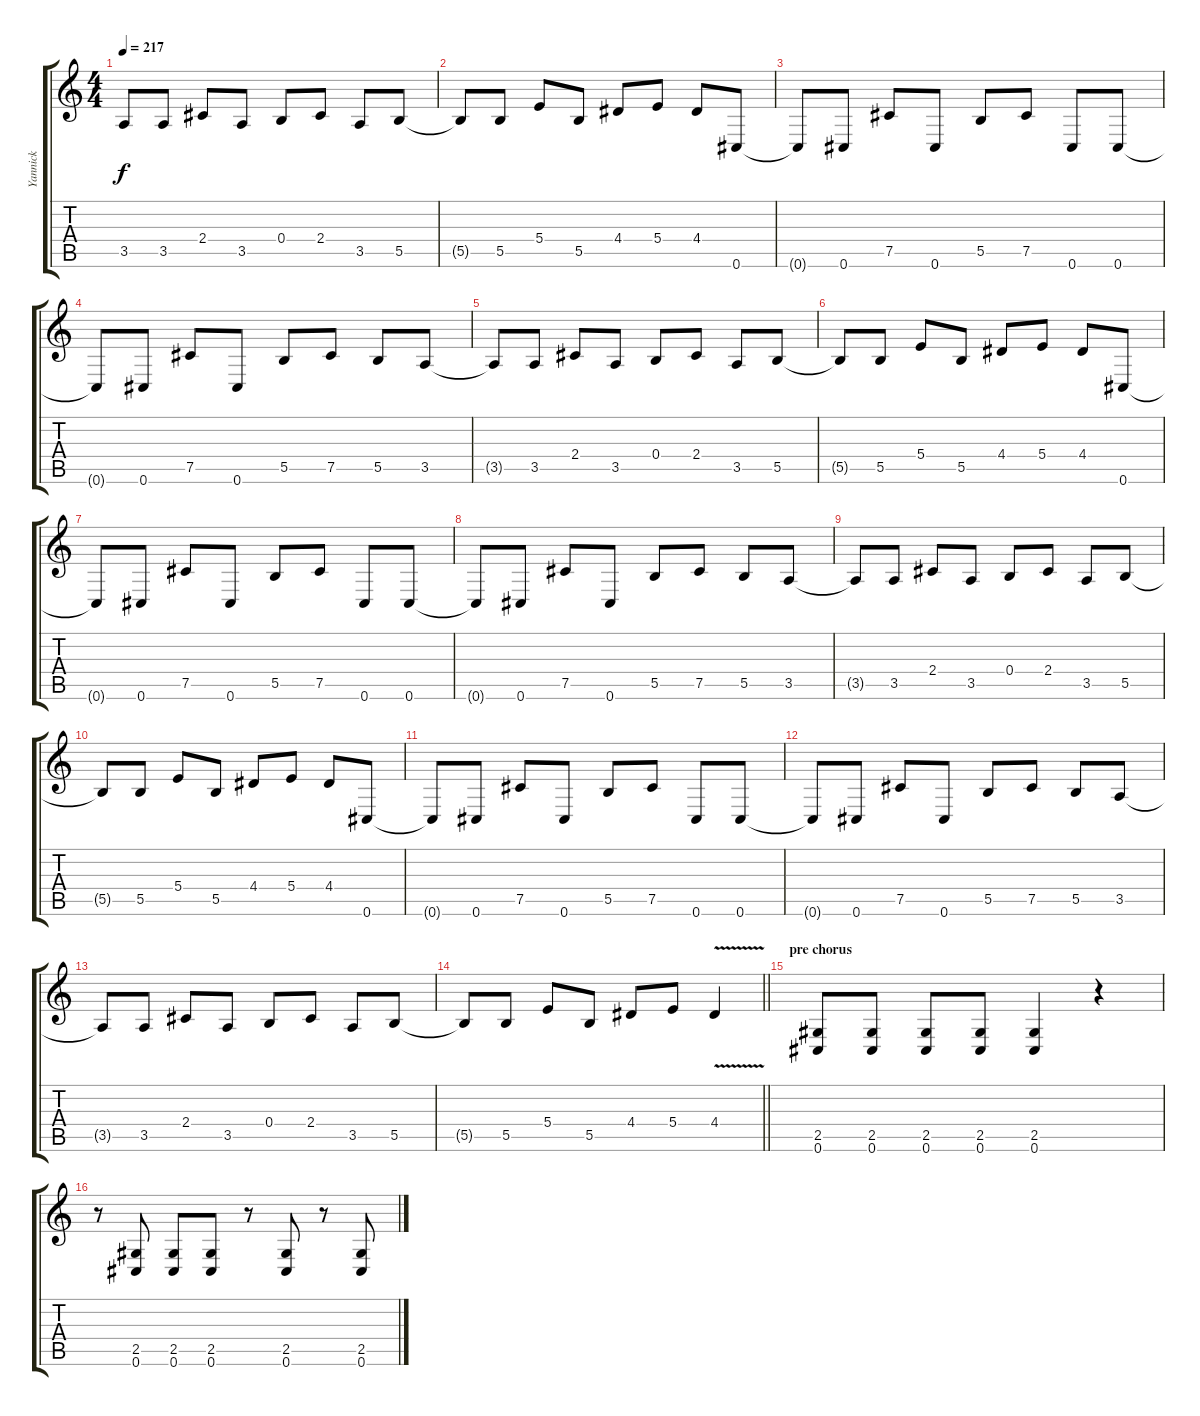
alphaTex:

\track ("Yannick" "Yannick") {instrument distortionguitar}
\staff {score tabs}
\tuning (Db4 Ab3 E3 B2 Gb2 Db2) {hide}
\ts (4 4)
\tempo 217
\clef g2
\ks c
3.5{t}.8{dy f} 3.5.8 2.4.8 3.5.8 0.4.8 2.4.8 3.5.8 5.5.8 |
5.5{t}.8 5.5.8 5.4.8 5.5.8 4.4.8 5.4.8 4.4.8 0.6.8 |
0.6{t}.8 0.6.8 7.5.8 0.6.8 5.5.8 7.5.8 0.6.8 0.6.8 |
0.6{t}.8 0.6.8 7.5.8 0.6.8 5.5.8 7.5.8 5.5.8 3.5.8 |
3.5{t}.8 3.5.8 2.4.8 3.5.8 0.4.8 2.4.8 3.5.8 5.5.8 |
5.5{t}.8 5.5.8 5.4.8 5.5.8 4.4.8 5.4.8 4.4.8 0.6.8 |
0.6{t}.8 0.6.8 7.5.8 0.6.8 5.5.8 7.5.8 0.6.8 0.6.8 |
0.6{t}.8 0.6.8 7.5.8 0.6.8 5.5.8 7.5.8 5.5.8 3.5.8 |
3.5{t}.8 3.5.8 2.4.8 3.5.8 0.4.8 2.4.8 3.5.8 5.5.8 |
5.5{t}.8 5.5.8 5.4.8 5.5.8 4.4.8 5.4.8 4.4.8 0.6.8 |
0.6{t}.8 0.6.8 7.5.8 0.6.8 5.5.8 7.5.8 0.6.8 0.6.8 |
0.6{t}.8 0.6.8 7.5.8 0.6.8 5.5.8 7.5.8 5.5.8 3.5.8 |
3.5{t}.8 3.5.8 2.4.8 3.5.8 0.4.8 2.4.8 3.5.8 5.5.8 |
\barLineRight lightlight
5.5{t}.8 5.5.8 5.4.8 5.5.8 4.4.8 5.4.8 4.4{v}.4 |
\section ("" "pre chorus")
(2.5 0.6).8 (2.5 0.6).8 (2.5 0.6).8 (2.5 0.6).8 (2.5 0.6).4 r.4 |
r.8 (2.5 0.6).8 (2.5 0.6).8 (2.5 0.6).8 r.8 (2.5 0.6).8 r.8 (2.5 0.6).8
